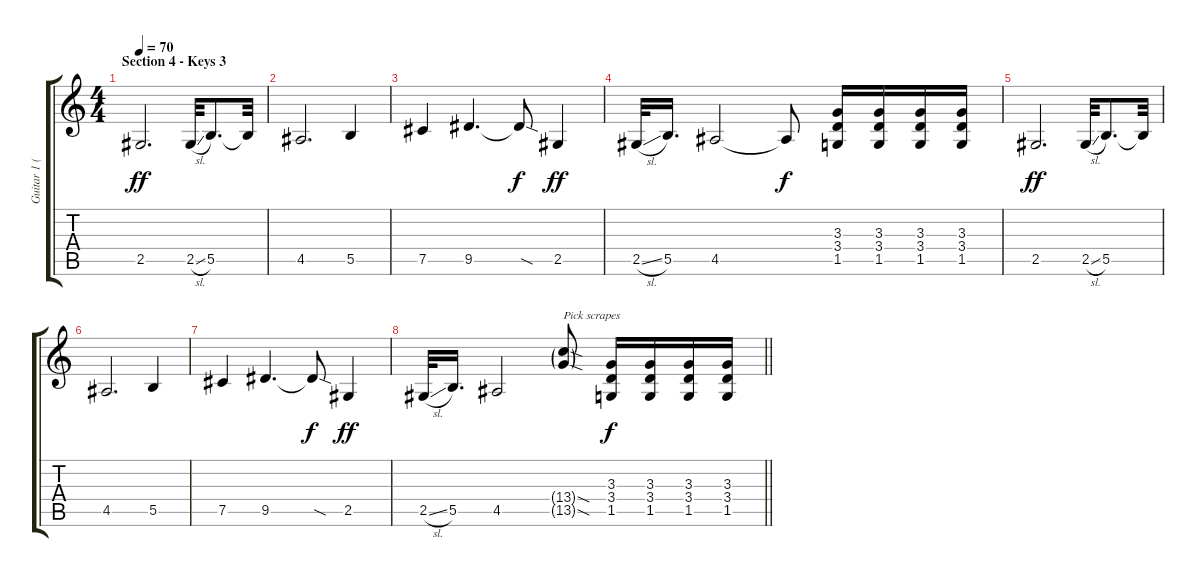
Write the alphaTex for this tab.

\track ("Guitar 1 (Distortion)" "Guitar 1 (") {instrument distortionguitar}
\staff {score tabs}
\tuning (Db4 Ab3 E3 B2 Gb2 B1) {hide}
\ts (4 4)
\section ("" "Section 4 - Keys 3")
\tempo 70
\clef g2
\ks c
2.5.2{d dy ff} 2.5{sl}.32 5.5.8{d} 5.5{t}.32 |
4.5.2{d} 5.5.4 |
7.5.4 9.5.4{d} 9.5{sod t}.8{dy f} 2.5.4{dy ff} |
2.5{sl}.32 5.5.16{d} 4.5.2 4.5{t}.8{dy f} (3.3 3.4 1.5).16 (3.3 3.4 1.5).16 (3.3 3.4 1.5).16 (3.3 3.4 1.5).16 |
2.5.2{d dy ff} 2.5{sl}.32 5.5.8{d} 5.5{t}.32 |
4.5.2{d} 5.5.4 |
7.5.4 9.5.4{d} 9.5{sod t}.8{dy f} 2.5.4{dy ff} |
\barLineRight lightlight
2.5{sl}.32 5.5.16{d} 4.5.2 (13.4{sod g} 13.5{sod g}).8{txt "Pick scrapes" instrument guitarfretnoise} (3.3 3.4 1.5).16{dy f instrument distortionguitar} (3.3 3.4 1.5).16 (3.3 3.4 1.5).16 (3.3 3.4 1.5).16
